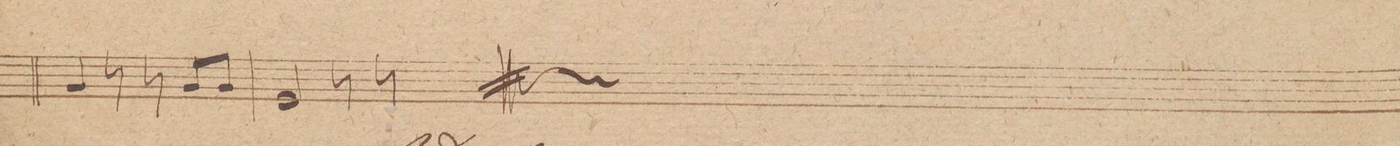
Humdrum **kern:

**kern
*I"Clarino 2do in C
*clefG2
*k[]
*M6/8
4g/
8r
8r
8g/L
8g/J
=41
2e/
8r
8r
==
*-
